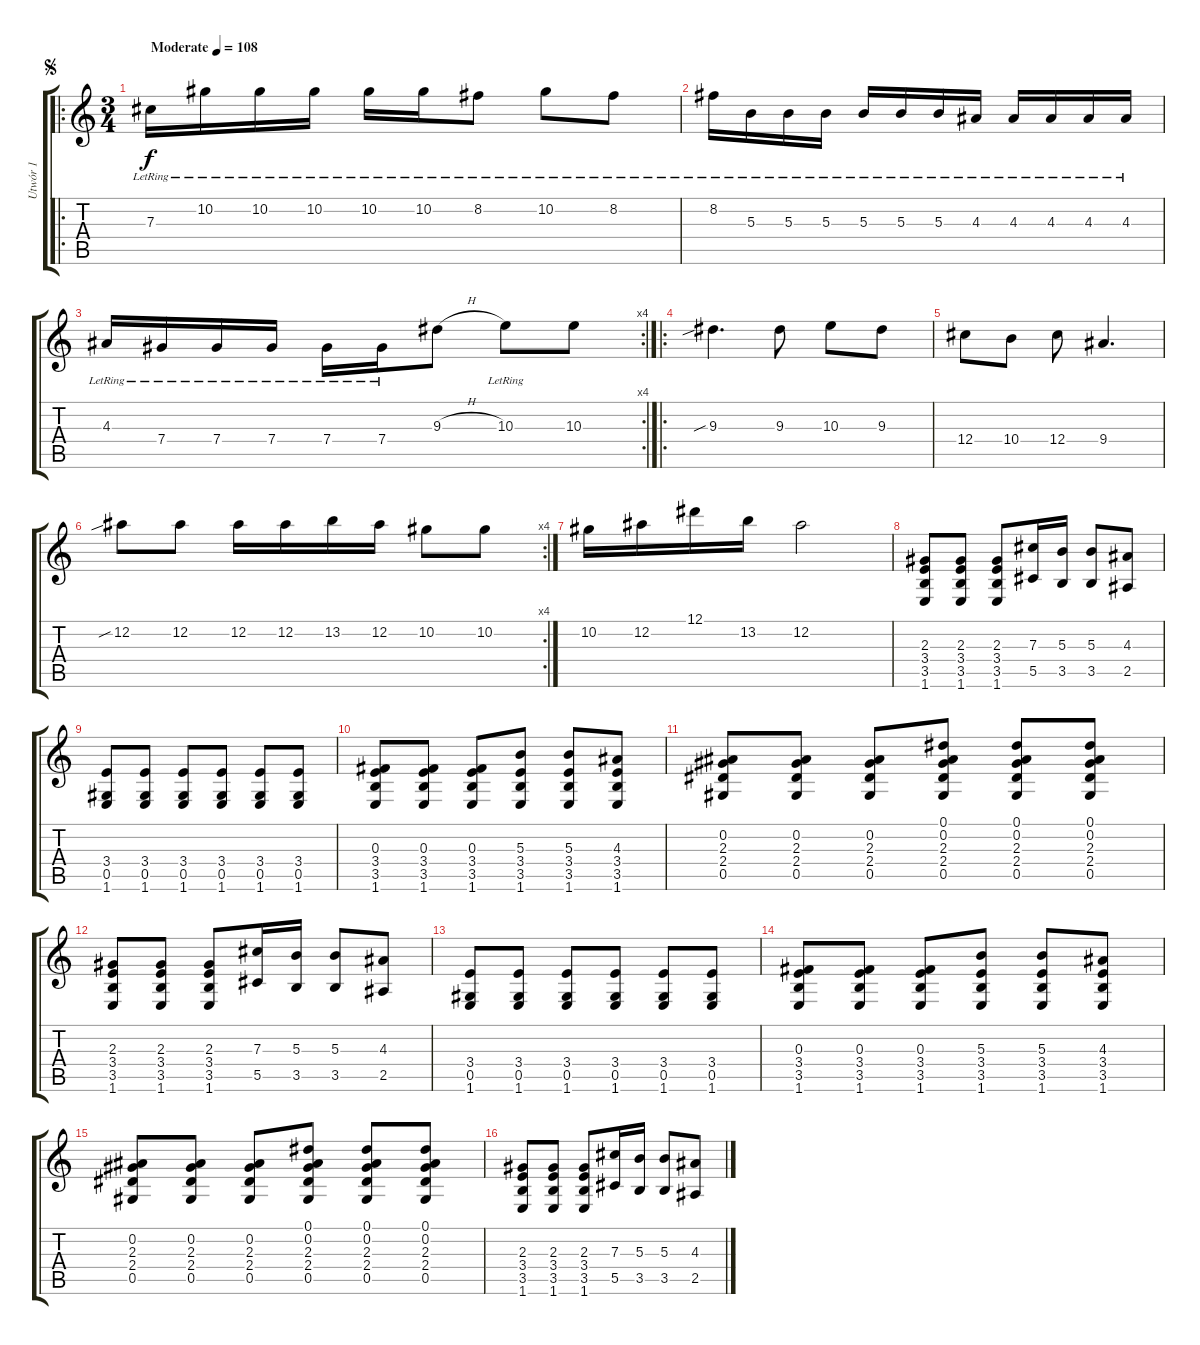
\track ("Utwór 1" "Utwór 1") {instrument distortionguitar}
\staff {score tabs}
\tuning (Eb4 Bb3 Gb3 Db3 Ab2 Eb2) {hide}
\ro
\ts (3 4)
\jump segno
\tempo (108 "Moderate")
\clef g2
\ks c
7.3{lr}.16{dy f instrument distortionguitar} 10.2{lr}.16 10.2{lr}.16 10.2{lr}.16 10.2{lr}.16 10.2{lr}.16 8.2{lr}.8 10.2{lr}.8 8.2{lr}.8 |
8.2{lr}.16 5.3{lr}.16 5.3{lr}.16 5.3{lr}.16 5.3{lr}.16 5.3{lr}.16 5.3{lr}.16 4.3{lr}.16 4.3{lr}.16 4.3{lr}.16 4.3{lr}.16 4.3{lr}.16 |
\rc 4
4.3{lr}.16 7.4{lr}.16 7.4{lr}.16 7.4{lr}.16 7.4{lr}.16 7.4{lr}.16 9.3{h}.8 10.3{lr}.8 10.3.8 |
\ro
9.3{sib}.4{d} 9.3.8 10.3.8 9.3.8 |
12.4.8 10.4.8 12.4.8 9.4.4{d} |
\rc 4
12.2{sib}.8 12.2.8 12.2.16 12.2.16 13.2.16 12.2.16 10.2.8 10.2.8 |
10.2.16 12.2.16 12.1.16 13.2.16 12.2.2 |
(2.3 3.4 3.5 1.6).8 (2.3 3.4 3.5 1.6).8 (2.3 3.4 3.5 1.6).8 (7.3 5.5).16 (5.3 3.5).16 (5.3 3.5).8 (4.3 2.5).8 |
(3.4 0.5 1.6).8 (3.4 0.5 1.6).8 (3.4 0.5 1.6).8 (3.4 0.5 1.6).8 (3.4 0.5 1.6).8 (3.4 0.5 1.6).8 |
(0.3 3.4 3.5 1.6).8 (0.3 3.4 3.5 1.6).8 (0.3 3.4 3.5 1.6).8 (5.3 3.4 3.5 1.6).8 (5.3 3.4 3.5 1.6).8 (4.3 3.4 3.5 1.6).8 |
(0.2 2.3 2.4 0.5).8 (0.2 2.3 2.4 0.5).8 (0.2 2.3 2.4 0.5).8 (0.1 0.2 2.3 2.4 0.5).8 (0.1 0.2 2.3 2.4 0.5).8 (0.1 0.2 2.3 2.4 0.5).8 |
(2.3 3.4 3.5 1.6).8 (2.3 3.4 3.5 1.6).8 (2.3 3.4 3.5 1.6).8 (7.3 5.5).16 (5.3 3.5).16 (5.3 3.5).8 (4.3 2.5).8 |
(3.4 0.5 1.6).8 (3.4 0.5 1.6).8 (3.4 0.5 1.6).8 (3.4 0.5 1.6).8 (3.4 0.5 1.6).8 (3.4 0.5 1.6).8 |
(0.3 3.4 3.5 1.6).8 (0.3 3.4 3.5 1.6).8 (0.3 3.4 3.5 1.6).8 (5.3 3.4 3.5 1.6).8 (5.3 3.4 3.5 1.6).8 (4.3 3.4 3.5 1.6).8 |
(0.2 2.3 2.4 0.5).8 (0.2 2.3 2.4 0.5).8 (0.2 2.3 2.4 0.5).8 (0.1 0.2 2.3 2.4 0.5).8 (0.1 0.2 2.3 2.4 0.5).8 (0.1 0.2 2.3 2.4 0.5).8 |
(2.3 3.4 3.5 1.6).8 (2.3 3.4 3.5 1.6).8 (2.3 3.4 3.5 1.6).8 (7.3 5.5).16 (5.3 3.5).16 (5.3 3.5).8 (4.3 2.5).8
